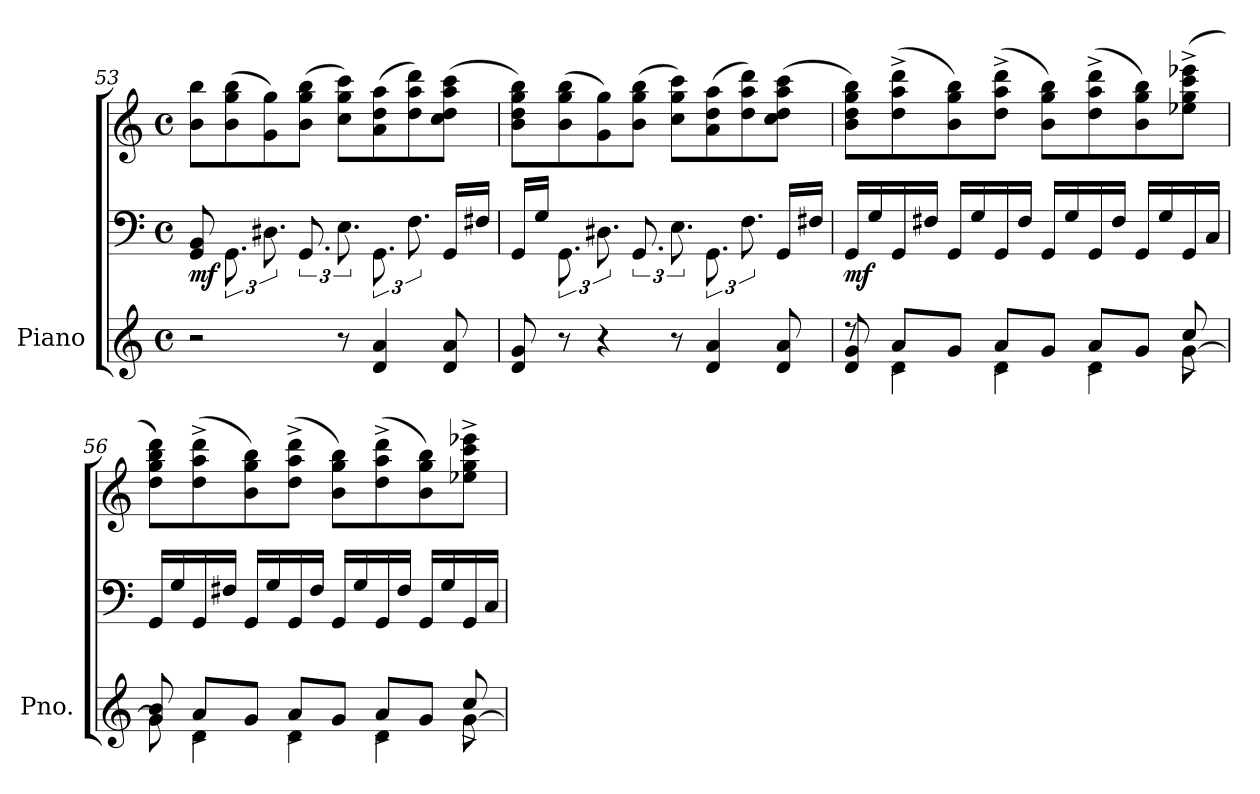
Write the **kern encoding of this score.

**kern	**kern	**kern	**dynam
*part1	*part1	*part1	*part1
*staff3	*staff2	*staff1	*staff1/2/3
*I"Piano	*	*	*
*I'Pno.	*	*	*
*clefG2	*clefF4	*clefG2	*
*k[]	*k[]	*k[]	*
*M4/4	*M4/4	*M4/4	*
*met(c)	*met(c)	*met(c)	*
=53	=53	=53	=53
!	!	!	!LO:DY:b=2
2r	8GG/ 8BB/	8b\ 8bb\L	mf
.	12.GG\	(>8b\ 8gg\ 8bb\	.
.	12.D#X\	8g\ 8gg\)	.
.	12.GG/	(>8b\ 8gg\ 8bb\J	.
8r	12.E\	8cc\ 8gg\ 8ccc\L)	.
4d/ 4a/	12.GG\	(>8a\ 8dd\ 8aa\	.
.	12.F\	8dd\ 8aa\ 8ddd\)	.
8d/ 8a/	16GG/LL	(>8cc\ 8dd\ 8aa\ 8ccc\J	.
.	16F#X/JJ	.	.
=54	=54	=54	=54
8d/ 8g/	16GG/LL	8b\ 8dd\ 8gg\ 8bb\L)	.
.	16G/JJ	.	.
8r	12.GG\	(>8b\ 8gg\ 8bb\	.
4r	12.D#X\	8g\ 8gg\)	.
.	12.GG/	(>8b\ 8gg\ 8bb\J	.
8r	12.E\	8cc\ 8gg\ 8ccc\L)	.
4d/ 4a/	12.GG\	(>8a\ 8dd\ 8aa\	.
.	12.F\	8dd\ 8aa\ 8ddd\)	.
8d/ 8a/	16GG/LL	(>8cc\ 8dd\ 8aa\ 8ccc\J	.
.	16F#X/JJ	.	.
!!LO:PB:g=z
=55	=55	=55	=55
*^	*	*	*
!	!	!	!	!LO:DY:b=2
8r	8d/ 8g/	16GG/LL	8b\ 8dd\ 8gg\ 8bb\L)	mf
.	.	16G/	.	.
4d\	8a^/L	16GG/	(>8dd\^ 8aa\^ 8ddd\^	.
.	.	16F#X/JJ	.	.
.	8g/J	16GG/LL	8b\ 8gg\ 8bb\)	.
.	.	16G/	.	.
4d\	8a^/L	16GG/	(>8dd\^ 8aa\^ 8ddd\^J	.
.	.	16F#/JJ	.	.
.	8g/J	16GG/LL	8b\ 8gg\ 8bb\L)	.
.	.	16G/	.	.
4d\	8a^/L	16GG/	(>8dd\^ 8aa\^ 8ddd\^	.
.	.	16F#/JJ	.	.
.	8g/J	16GG/LL	8b\ 8gg\ 8bb\)	.
.	.	16G/	.	.
[8g\	8cc^/	16GG/	(>8ee-X\^ 8gg\^ 8ccc\^ 8eee-X\^J	.
.	.	16C/JJ	.	.
=56	=56	=56	=56	=56
8g\]	8g/ 8b/	16GG/LL	8dd\ 8gg\ 8bb\ 8ddd\L)	.
.	.	16G/	.	.
4d\	8a^/L	16GG/	(>8dd\^ 8aa\^ 8ddd\^	.
.	.	16F#X/JJ	.	.
.	8g/J	16GG/LL	8b\ 8gg\ 8bb\)	.
.	.	16G/	.	.
4d\	8a^/L	16GG/	(>8dd\^ 8aa\^ 8ddd\^J	.
.	.	16F#/JJ	.	.
.	8g/J	16GG/LL	8b\ 8gg\ 8bb\L)	.
.	.	16G/	.	.
4d\	8a^/L	16GG/	(>8dd\^ 8aa\^ 8ddd\^	.
.	.	16F#/JJ	.	.
.	8g/J	16GG/LL	8b\ 8gg\ 8bb\)	.
.	.	16G/	.	.
[8g\	8cc^/	16GG/	8ee-X\^ 8gg\^ 8ccc\^ 8eee-X\^J	.
.	.	16C/JJ	.	.
*v	*v	*	*	*
=	=	=	=
*-	*-	*-	*-
